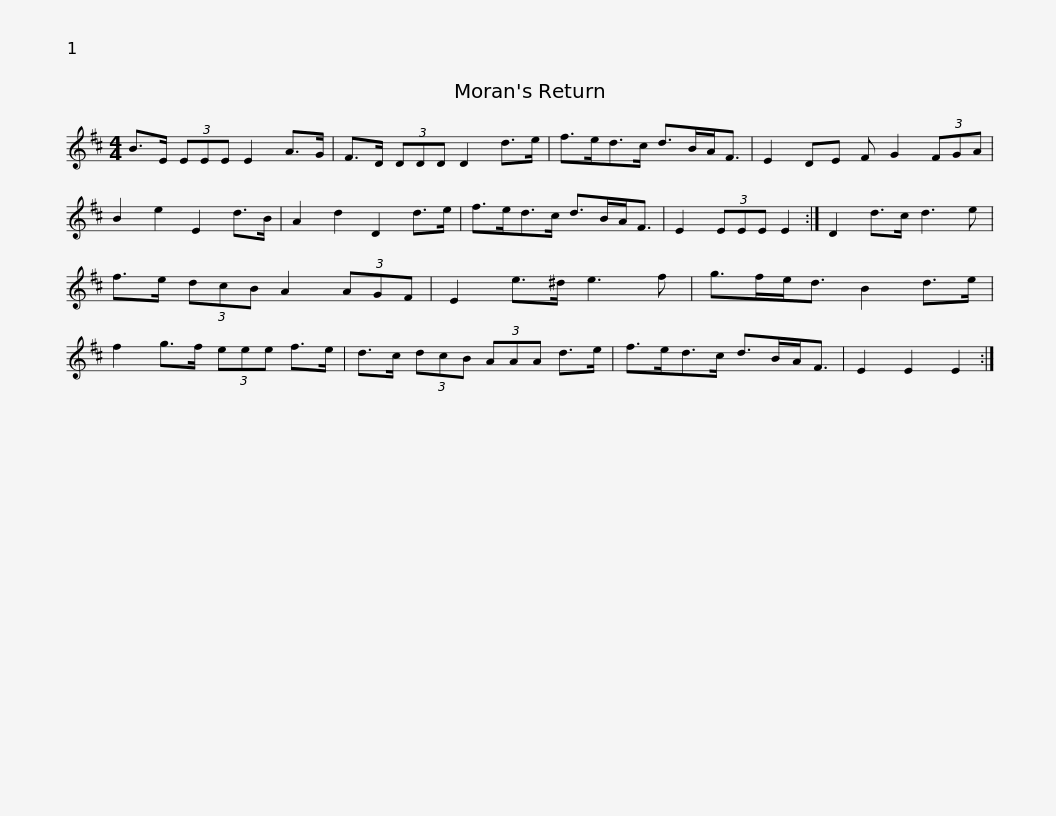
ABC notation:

X:1
L:1/8
M:4/4
I:linebreak $
K:D
V:1 treble
V:1
 B>E (3EEE E2 A>G | F>D (3DDD D2 d>e | f>ed>c d>BA<F | E2 DE F G2 (3FGA | B2 e2 E2 d>B |$ %5
 A2 d2 D2 d>e | f>ed>c d>BA<F | E2 (3EEE E2 :| D2 d>c d3 e | f>e (3dcB A2 (3AGF | %10
 E2 e>^d e3 f |$ g>fe<d B2 d>e | f2 g>f (3eee f>e | d>c (3dcB (3AAA d>e | f>ed>c d>BA<F | %15
 E2 E2 E2 :| %16
